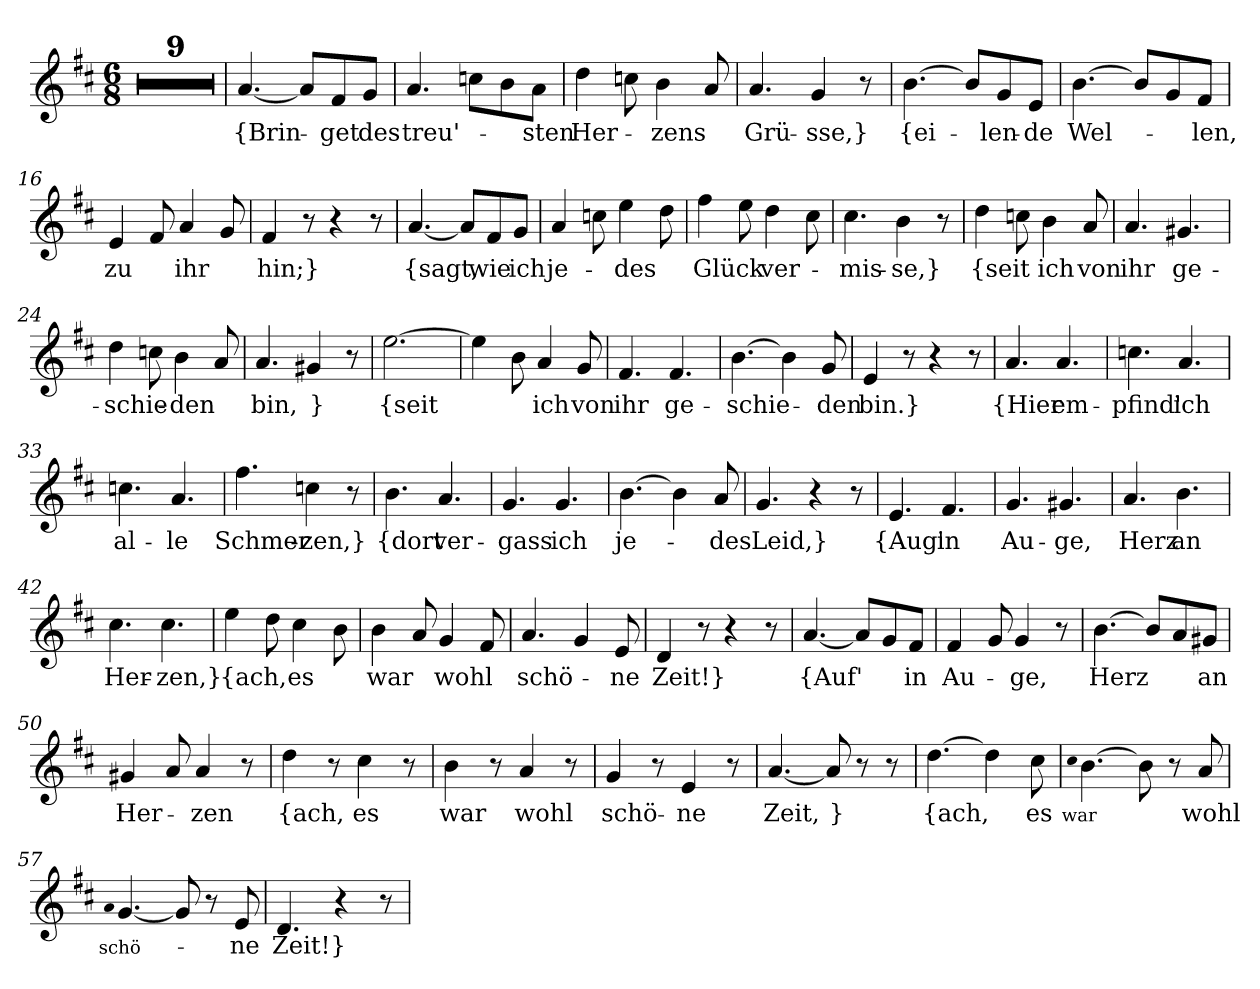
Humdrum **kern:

**kern	**text
*part1	*part1
*staff1	*staff1
*clefG2	*
*k[f#c#]	*
*M6/8	*
=1	=1
2.r	.
=2	=2
2.r	.
=3	=3
2.r	.
=4	=4
2.r	.
=5	=5
2.r	.
=6	=6
2.r	.
=7	=7
2.r	.
=8	=8
2.r	.
=9	=9
2.r	.
=10	=10
[4.a	{Brin-
8a/L]	.
8f#/	-get
8g/J	des
=11	=11
4.a	treu'-
8ccn\L	.
8b\	.
8a\J	-sten
=12	=12
4dd	Her-
8ccn	.
4b	-zens
8a	.
=13	=13
4.a	Grü-
4g	-sse,}
8r	.
=14	=14
[4.b	{ei-
8b/L]	.
8g/	-len-
8e/J	-de
=15	=15
[4.b	Wel-
8b/L]	.
8g/	.
8f#/J	-len,
=16	=16
4e	zu
8f#	.
4a	ihr
8g	.
=17	=17
4f#	hin;}
8r	.
4r	.
8r	.
=18	=18
[4.a	{sagt,
8a/L]	.
8f#/	wie
8g/J	ich
=19	=19
4a	je-
8ccn	.
4ee	-des
8dd	.
=20	=20
4ff#	Glück
8ee	.
4dd	ver-
8cc#	.
=21	=21
4.cc#	-mis-
4b	-se,}
8r	.
=22	=22
4dd	{seit
8ccn	.
4b	ich
8a	von
=23	=23
4.a	ihr
4.g#X	ge-
=24	=24
4dd	-schie-
8ccn	.
4b	-den
8a	.
=25	=25
4.a	bin,
4g#X	}
8r	.
=26	=26
[2.ee	{seit
=27	=27
4ee]	.
8b	.
4a	ich
8g	von
=28	=28
4.f#	ihr
4.f#	ge-
=29	=29
[4.b	-schie-
4b]	.
8g	-den
=30	=30
4e	bin.}
8r	.
4r	.
8r	.
=31	=31
4.a	{Hier
4.a	em-
=32	=32
4.ccn	-pfind'
4.a	ich
=33	=33
4.ccn	al-
4.a	-le
=34	=34
4.ff#	Schmer-
4ccn	-zen,}
8r	.
=35	=35
4.b	{dort
4.a	ver-
=36	=36
4.g	-gass
4.g	ich
=37	=37
[4.b	je-
4b]	.
8a	-des
=38	=38
4.g	Leid,}
4r	.
8r	.
=39	=39
4.e	{Aug'
4.f#	in
=40	=40
4.g	Au-
4.g#X	-ge,
=41	=41
4.a	Herz
4.b	an
=42	=42
4.cc#	Her-
4.cc#	-zen,}
=43	=43
4ee	{ach,
8dd	.
4cc#	es
8b	.
=44	=44
4b	war
8a	.
4g	wohl
8f#	.
=45	=45
4.a	schö-
4g	.
8e	-ne
=46	=46
4d	Zeit!}
8r	.
4r	.
8r	.
=47	=47
[4.a	{Auf'
8a/L]	.
8g/	.
8f#/J	in
=48	=48
4f#	Au-
8g	.
4g	-ge,
8r	.
=49	=49
[4.b	Herz
8b/L]	.
8a/	.
8g#X/J	an
=50	=50
4g#X	Her-
8a	.
4a	-zen
8r	.
=51	=51
4dd	{ach,
8r	.
4cc#	es
8r	.
=52	=52
4b	war
8r	.
4a	wohl
8r	.
=53	=53
4g	schö-
8r	.
4e	-ne
8r	.
=54	=54
[4.a	Zeit,
8a]	}
8r	.
8r	.
=55	=55
[4.dd	{ach,
4dd]	.
8cc#	es
=56	=56
qcc#	war
[4.b	.
8b]	.
8r	.
8a	wohl
=57	=57
qa	schö-
[4.g	.
8g]	.
8r	.
8e	-ne
=58	=58
4.d	Zeit!}
4r	.
8r	.
=	=
*-	*-
